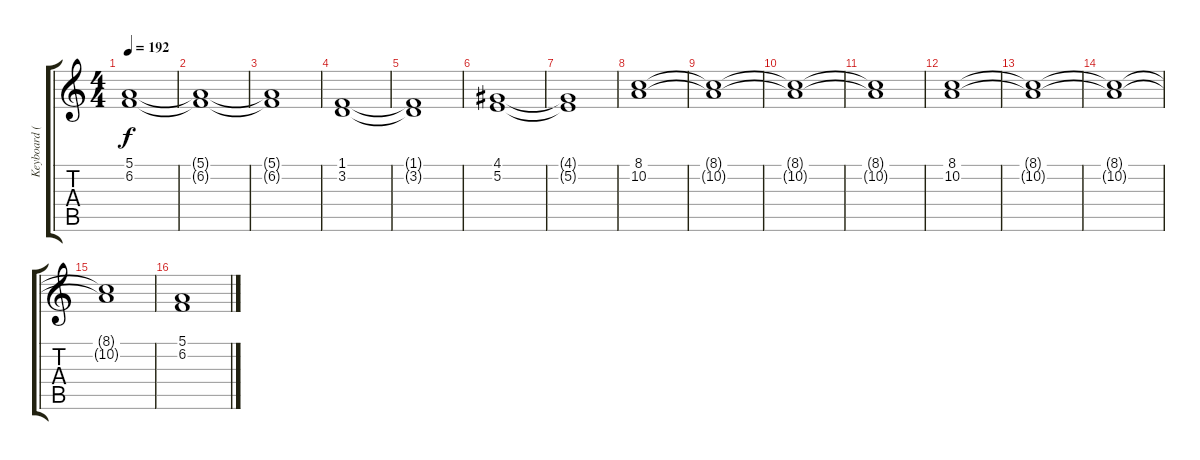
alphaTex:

\track ("Keyboard (High Note)" "Keyboard (") {instrument stringensemble1}
\staff {score tabs}
\tuning (E4 B3 G3 D3 A2 E2) {hide}
\ts (4 4)
\tempo 192
\clef g2
\ks c
(5.1{t} 6.2{t}).1{dy f} |
(5.1{t} 6.2{t}).1 |
(5.1{t} 6.2{t}).1 |
(1.1 3.2).1 |
(1.1{t} 3.2{t}).1 |
(4.1 5.2).1 |
(4.1{t} 5.2{t}).1 |
(8.1 10.2).1 |
(8.1{t} 10.2{t}).1 |
(8.1{t} 10.2{t}).1 |
(8.1{t} 10.2{t}).1 |
(8.1 10.2).1 |
(8.1{t} 10.2{t}).1 |
(8.1{t} 10.2{t}).1 |
(8.1{t} 10.2{t}).1 |
(5.1 6.2).1
